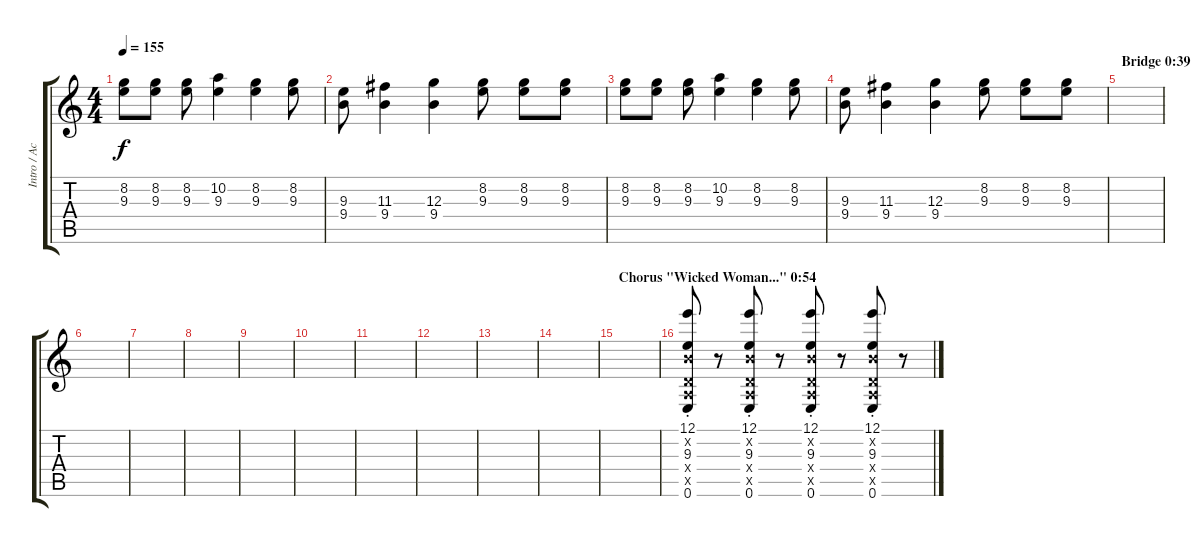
\track ("Intro / Acoustic Guitar" "Intro / Ac") {instrument overdrivenguitar}
\staff {score tabs}
\tuning (E4 B3 G3 D3 A2 E2) {hide}
\ts (4 4)
\tempo 155
\clef g2
\ks c
(8.2 9.3).8{dy f} (8.2 9.3).8 (8.2 9.3).8 (10.2 9.3).4 (8.2 9.3).4 (8.2 9.3).8 |
(9.3 9.4).8 (11.3 9.4).4 (12.3 9.4).4 (8.2 9.3).8 (8.2 9.3).8 (8.2 9.3).8 |
(8.2 9.3).8 (8.2 9.3).8 (8.2 9.3).8 (10.2 9.3).4 (8.2 9.3).4 (8.2 9.3).8 |
(9.3 9.4).8 (11.3 9.4).4 (12.3 9.4).4 (8.2 9.3).8 (8.2 9.3).8 (8.2 9.3).8 |
\section ("" "Bridge 0:39")
|
|
|
|
|
|
|
|
|
|
\section ("" "Chorus \"Wicked Woman...\" 0:54")
|
(12.1{st} 0.2{x} 9.3{st} 0.4{x} 0.5{x} 0.6{st}).8{instrument applause} r.8 (12.1{st} 0.2{x} 9.3{st} 0.4{x} 0.5{x} 0.6{st}).8 r.8 (12.1{st} 0.2{x} 9.3{st} 0.4{x} 0.5{x} 0.6{st}).8 r.8 (12.1{st} 0.2{x} 9.3{st} 0.4{x} 0.5{x} 0.6{st}).8 r.8
